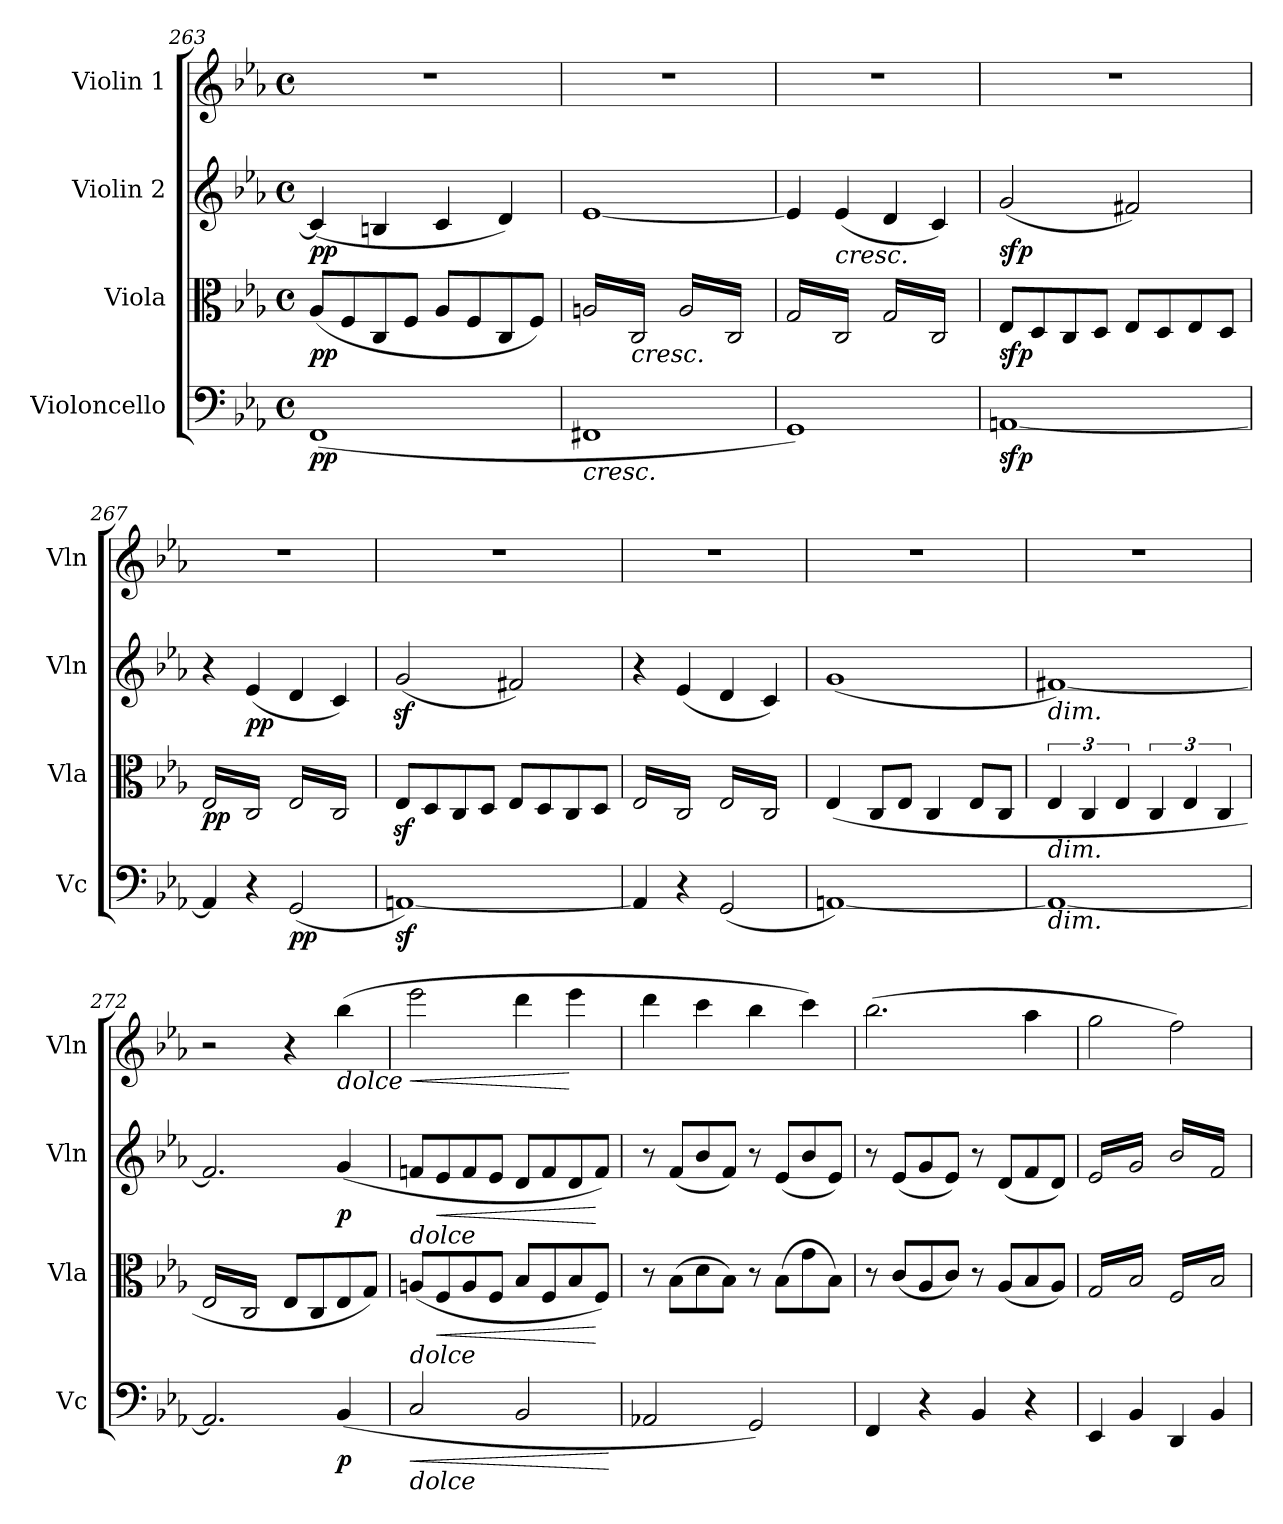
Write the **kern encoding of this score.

**kern	**dynam	**kern	**dynam	**kern	**dynam	**kern	**dynam
*part4	*part4	*part3	*part3	*part2	*part2	*part1	*part1
*staff4	*staff4	*staff3	*staff3	*staff2	*staff2	*staff1	*staff1
*I"Violoncello	*	*I"Viola	*	*I"Violin 2	*	*I"Violin 1	*
*I'Vc	*	*I'Vla	*	*I'Vln	*	*I'Vln	*
!!LO:LB:g=z
*clefF4	*	*clefC3	*	*clefG2	*	*clefG2	*
*k[b-e-a-]	*	*k[b-e-a-]	*	*k[b-e-a-]	*	*k[b-e-a-]	*
*M4/4	*	*M4/4	*	*M4/4	*	*M4/4	*
*met(c)	*	*met(c)	*	*met(c)	*	*met(c)	*
=263	=263	=263	=263	=263	=263	=263	=263
!	!LO:DY:b	!	!LO:DY:b	!	!LO:DY:b	!	!
(1FF	pp	(8A-/L	pp	(4c/]	pp	1r	.
.	.	8F/	.	.	.	.	.
.	.	8C/	.	4Bn/	.	.	.
.	.	8F/J	.	.	.	.	.
.	.	8A-/L	.	4c/	.	.	.
.	.	8F/	.	.	.	.	.
.	.	8C/	.	4d/)	.	.	.
.	.	8F/J)	.	.	.	.	.
!!LO:LB:g=z
=264	=264	=264	=264	=264	=264	=264	=264
!LO:TX:b:i:t=cresc.	!	!	!	!	!	!	!
*	*	*tremolo	*	*	*	*	*
1FF#X	.	(16An/LL	.	[1e-	.	1r	.
.	.	16C/	.	.	.	.	.
.	.	16An/	.	.	.	.	.
.	.	16C/	.	.	.	.	.
!	!	!LO:TX:b:i:t=cresc.	!	!	!	!	!
.	.	16An/	.	.	.	.	.
.	.	16C/	.	.	.	.	.
.	.	16An/	.	.	.	.	.
.	.	16C/JJ	.	.	.	.	.
.	.	16A/LL	.	.	.	.	.
.	.	16C/)	.	.	.	.	.
.	.	16A/	.	.	.	.	.
.	.	16C/)	.	.	.	.	.
.	.	16A/	.	.	.	.	.
.	.	16C/)	.	.	.	.	.
.	.	16A/	.	.	.	.	.
.	.	16C/)JJ	.	.	.	.	.
=265	=265	=265	=265	=265	=265	=265	=265
1GG)	.	(16G/LL	.	4e-/]	.	1r	.
.	.	16C/	.	.	.	.	.
.	.	16G/	.	.	.	.	.
.	.	16C/	.	.	.	.	.
!	!	!	!	!LO:TX:b:i:t=cresc.	!	!	!
.	.	16G/	.	(4e-/	.	.	.
.	.	16C/	.	.	.	.	.
.	.	16G/	.	.	.	.	.
.	.	16C/JJ	.	.	.	.	.
.	.	16G/LL	.	4d/	.	.	.
.	.	16C/)	.	.	.	.	.
.	.	16G/	.	.	.	.	.
.	.	16C/)	.	.	.	.	.
.	.	16G/	.	4c/)	.	.	.
.	.	16C/)	.	.	.	.	.
.	.	16G/	.	.	.	.	.
.	.	16C/)JJ	.	.	.	.	.
*	*	*Xtremolo	*	*	*	*	*
=266	=266	=266	=266	=266	=266	=266	=266
!	!LO:DY:b	!	!LO:DY:b	!	!LO:DY:b	!	!
[1AAn	sfp	(8E-/L	sfp	(2g/	sfp	1r	.
.	.	.	.	.	.	.	.
.	.	8D/	.	.	.	.	.
.	.	.	.	.	.	.	.
.	.	8C/	.	.	.	.	.
.	.	8D/J	.	.	.	.	.
.	.	8E-/L	.	2f#X/)	.	.	.
.	.	8D/	.	.	.	.	.
.	.	8E-/	.	.	.	.	.
.	.	8D/J	.	.	.	.	.
=267	=267	=267	=267	=267	=267	=267	=267
!	!	!	!LO:DY:b	!	!	!	!
*	*	*tremolo	*	*	*	*	*
4AA/]	.	16E-/LL	pp	4r	.	1r	.
.	.	16C/	.	.	.	.	.
.	.	16E-/	.	.	.	.	.
.	.	16C/	.	.	.	.	.
!	!	!	!	!	!LO:DY:b	!	!
4r	.	16E-/	.	(4e-/	pp	.	.
.	.	16C/	.	.	.	.	.
.	.	16E-/	.	.	.	.	.
.	.	16C/JJ	.	.	.	.	.
!	!LO:DY:b	!	!	!	!	!	!
(2GG/	pp	16E-/LL	.	4d/	.	.	.
.	.	16C/)	.	.	.	.	.
.	.	16E-/	.	.	.	.	.
.	.	16C/)	.	.	.	.	.
.	.	16E-/	.	4c/)	.	.	.
.	.	16C/)	.	.	.	.	.
.	.	16E-/	.	.	.	.	.
.	.	16C/)JJ	.	.	.	.	.
*	*	*Xtremolo	*	*	*	*	*
=268	=268	=268	=268	=268	=268	=268	=268
[1AAnz<)	.	(8E-z</L	.	(2gz</	.	1r	.
.	.	.	.	.	.	.	.
.	.	8D/	.	.	.	.	.
.	.	.	.	.	.	.	.
.	.	8C/	.	.	.	.	.
.	.	8D/J	.	.	.	.	.
.	.	8E-/L	.	2f#X/)	.	.	.
.	.	8D/	.	.	.	.	.
.	.	8C/	.	.	.	.	.
.	.	8D/J	.	.	.	.	.
=269	=269	=269	=269	=269	=269	=269	=269
*	*	*tremolo	*	*	*	*	*
4AA/]	.	16E-/LL	.	4r	.	1r	.
.	.	16C/	.	.	.	.	.
.	.	16E-/	.	.	.	.	.
.	.	16C/	.	.	.	.	.
4r	.	16E-/	.	(4e-/	.	.	.
.	.	16C/	.	.	.	.	.
.	.	16E-/	.	.	.	.	.
.	.	16C/JJ	.	.	.	.	.
(2GG/	.	16E-/LL	.	4d/	.	.	.
.	.	16C/)	.	.	.	.	.
.	.	16E-/	.	.	.	.	.
.	.	16C/)	.	.	.	.	.
.	.	16E-/	.	4c/)	.	.	.
.	.	16C/)	.	.	.	.	.
.	.	16E-/	.	.	.	.	.
.	.	16C/)JJ	.	.	.	.	.
*	*	*Xtremolo	*	*	*	*	*
=270	=270	=270	=270	=270	=270	=270	=270
[1AAn)	.	(<4E-/	.	(1g	.	1r	.
.	.	.	.	.	.	.	.
.	.	.	.	.	.	.	.
.	.	.	.	.	.	.	.
.	.	8C/L	.	.	.	.	.
.	.	8E-/J	.	.	.	.	.
.	.	4C/	.	.	.	.	.
.	.	8E-/L	.	.	.	.	.
.	.	8C/J	.	.	.	.	.
=271	=271	=271	=271	=271	=271	=271	=271
!	!	!	!	!LO:TX:b:i:t=dim.	!	!	!
!	!	!LO:TX:b:i:t=dim.	!	!	!	!	!
!LO:TX:b:i:t=dim.	!	!	!	!	!	!	!
1AA_	.	6E-/	.	[1f#X)	.	1r	.
.	.	6C/	.	.	.	.	.
.	.	6E-/	.	.	.	.	.
.	.	6C/	.	.	.	.	.
.	.	6E-/	.	.	.	.	.
.	.	6C/	.	.	.	.	.
!!LO:LB:g=z
=272	=272	=272	=272	=272	=272	=272	=272
*	*	*tremolo	*	*	*	*	*
2.AA/]	.	16E-/LL	.	2.f#/]	.	2r	.
.	.	16C/	.	.	.	.	.
.	.	16E-/	.	.	.	.	.
.	.	16C/	.	.	.	.	.
.	.	16E-/	.	.	.	.	.
.	.	16C/	.	.	.	.	.
.	.	16E-/	.	.	.	.	.
.	.	16C/JJ	.	.	.	.	.
*	*	*Xtremolo	*	*	*	*	*
.	.	8E-/L	.	.	.	4r	.
.	.	.	.	.	.	.	.
.	.	8C/	.	.	.	.	.
.	.	.	.	.	.	.	.
!	!	!	!	!	!	!LO:TX:b:i:t=dolce	!
!	!LO:DY:b	!	!	!	!LO:DY:b	!	!
(4BB-/	p	8E-/	.	(4g/	p	(4bb-\	.
.	.	8G/J)	.	.	.	.	.
!!LO:PB:g=z
=273	=273	=273	=273	=273	=273	=273	=273
!	!	!	!	!LO:TX:b:i:t=dolce	!	!	!
!	!	!LO:TX:b:i:t=dolce	!	!	!	!	!
!LO:TX:b:i:t=dolce	!	!	!	!	!	!	!
!	!LO:HP:b	!	!	!	!	!	!LO:HP:b
2C/	<	(8An/L	.	8fn/L	.	2eee-\	<
!	!	!	!LO:HP:b	!	!LO:HP:b	!	!
.	.	8F/	<	8e-/	<	.	.
.	.	8A/	.	8f/	.	.	.
.	.	8F/J	.	8e-/J	.	.	.
2BB-/	.	8B-/L	.	8d/L	.	4ddd\	.
.	.	8F/	.	8f/	.	.	.
.	.	8B-/	.	8d/	.	4eee-\	[
.	.	8F/J)	[	8f/J)	[	.	.
.	[	.	.	.	.	.	.
=274	=274	=274	=274	=274	=274	=274	=274
2AA-X/	.	8r	.	8r	.	4ddd\	.
.	.	(8B-\L	.	(8f/L	.	.	.
.	.	8d>\	.	8b->/	.	4ccc\	.
.	.	8B-\J)	.	8f/J)	.	.	.
2GG/)	.	8r	.	8r	.	4bb-\	.
.	.	(8B-\L	.	(8e-/L	.	.	.
.	.	8g>\	.	8b->/	.	4ccc\)	.
.	.	8B-\J)	.	8e-/J)	.	.	.
=275	=275	=275	=275	=275	=275	=275	=275
4FF/	.	8r	.	8r	.	(2.bb-\	.
.	.	(8c/L	.	(8e-/L	.	.	.
4r	.	8A-/	.	8g/	.	.	.
.	.	8c/J)	.	8e-/J)	.	.	.
4BB-/	.	8r	.	8r	.	.	.
.	.	(8A-/L	.	(8d/L	.	.	.
4r	.	8B-/	.	8f/	.	4aa-\	.
.	.	8A-/J)	.	8d/J)	.	.	.
=276	=276	=276	=276	=276	=276	=276	=276
*	*	*tremolo	*	*	*	*	*
*	*	*	*	*tremolo	*	*	*
4EE-/	.	16G/LL	.	16e-/LL	.	2gg\	.
.	.	16B-/	.	16g/	.	.	.
.	.	16G/	.	16e-/	.	.	.
.	.	16B-/	.	16g/	.	.	.
4BB-/	.	16G/	.	16e-/	.	.	.
.	.	16B-/	.	16g/	.	.	.
.	.	16G/	.	16e-/	.	.	.
.	.	16B-/JJ	.	16g/JJ	.	.	.
4DD/	.	16F/LL	.	16b-/LL	.	2ff\)	.
.	.	16B-/	.	16f/	.	.	.
.	.	16F/	.	16b-/	.	.	.
.	.	16B-/	.	16f/	.	.	.
4BB-/	.	16F/	.	16b-/	.	.	.
.	.	16B-/	.	16f/	.	.	.
.	.	16F/	.	16b-/	.	.	.
.	.	16B-/JJ	.	16f/JJ	.	.	.
*	*	*	*	*Xtremolo	*	*	*
*	*	*Xtremolo	*	*	*	*	*
.	.	.	.	.	.	.	.
.	.	.	.	.	.	.	.
.	.	.	.	.	.	.	.
.	.	.	.	.	.	.	.
=	=	=	=	=	=	=	=
*-	*-	*-	*-	*-	*-	*-	*-
